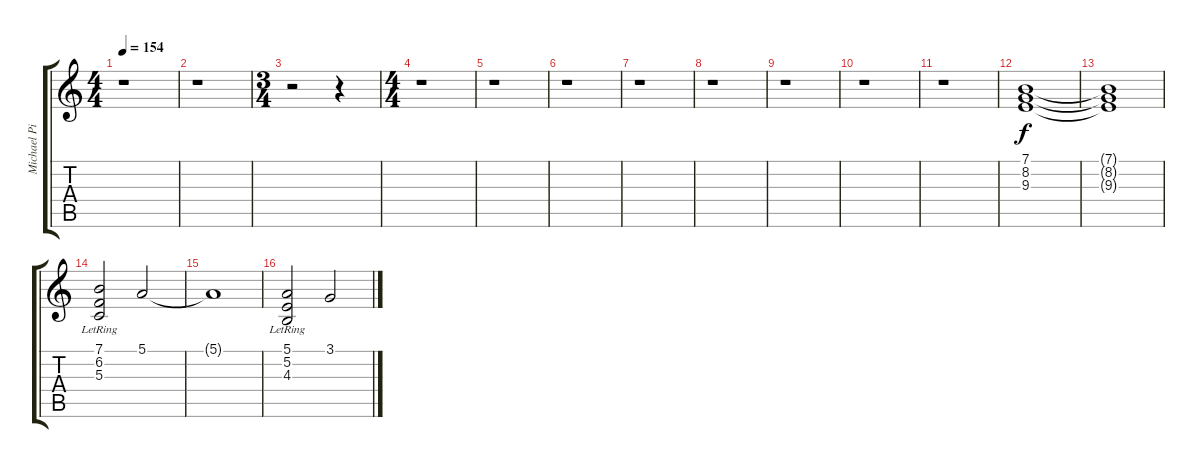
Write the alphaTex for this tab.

\track ("Michael Pinnella (synt)" "Michael Pi") {instrument stringensemble1}
\staff {score tabs}
\tuning (E4 B3 G3 D3 A2 E2) {hide}
\ts (4 4)
\tempo 154
\clef g2
\ks c
r.1{dy f instrument stringensemble1} |
r.1 |
\ts (3 4)
r.2 r.4 |
\ts (4 4)
r.1 |
r.1 |
r.1 |
r.1 |
r.1 |
r.1 |
r.1 |
r.1 |
(7.1 8.2 9.3).1 |
(7.1{t} 8.2{t} 9.3{t}).1 |
(7.1 6.2{lr} 5.3{lr}).2 5.1.2 |
5.1{t}.1 |
(5.1 5.2{lr} 4.3{lr}).2 3.1.2
